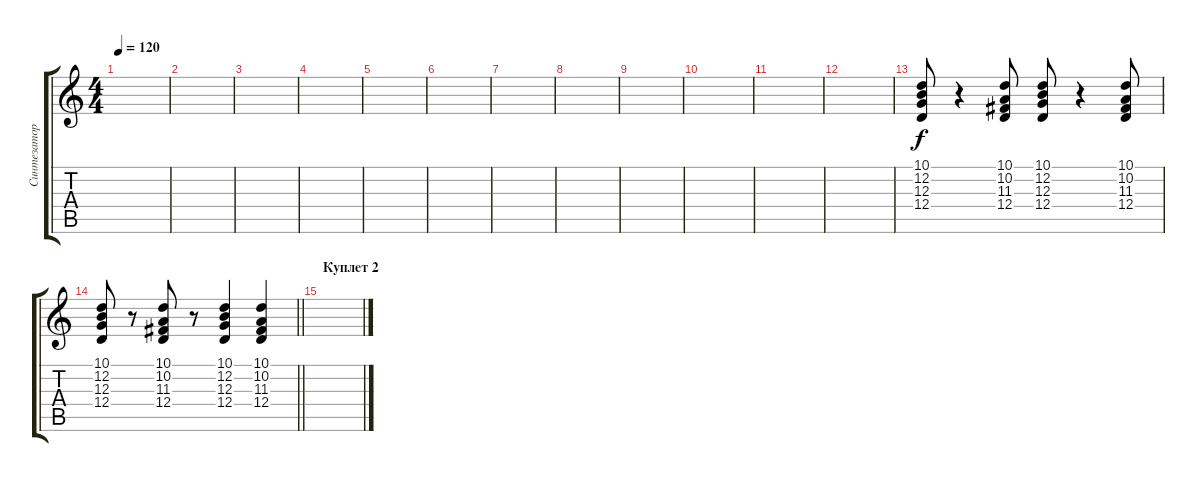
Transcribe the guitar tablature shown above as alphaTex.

\track ("Синтезатор " "Синтезатор") {instrument stringensemble1}
\staff {score tabs}
\tuning (E4 B3 G3 D3 A2 E2) {hide}
\ts (4 4)
\tempo 120
\clef g2
\ks c
|
|
|
|
|
|
|
|
|
|
|
|
(10.1 12.2 12.3 12.4).8 r.4 (10.1 10.2 11.3 12.4).8 (10.1 12.2 12.3 12.4).8 r.4 (10.1 10.2 11.3 12.4).8 |
\barLineRight lightlight
(10.1 12.2 12.3 12.4).8 r.8 (10.1 10.2 11.3 12.4).8 r.8 (10.1 12.2 12.3 12.4).4 (10.1 10.2 11.3 12.4).4 |
\section ("" "Куплет 2")
